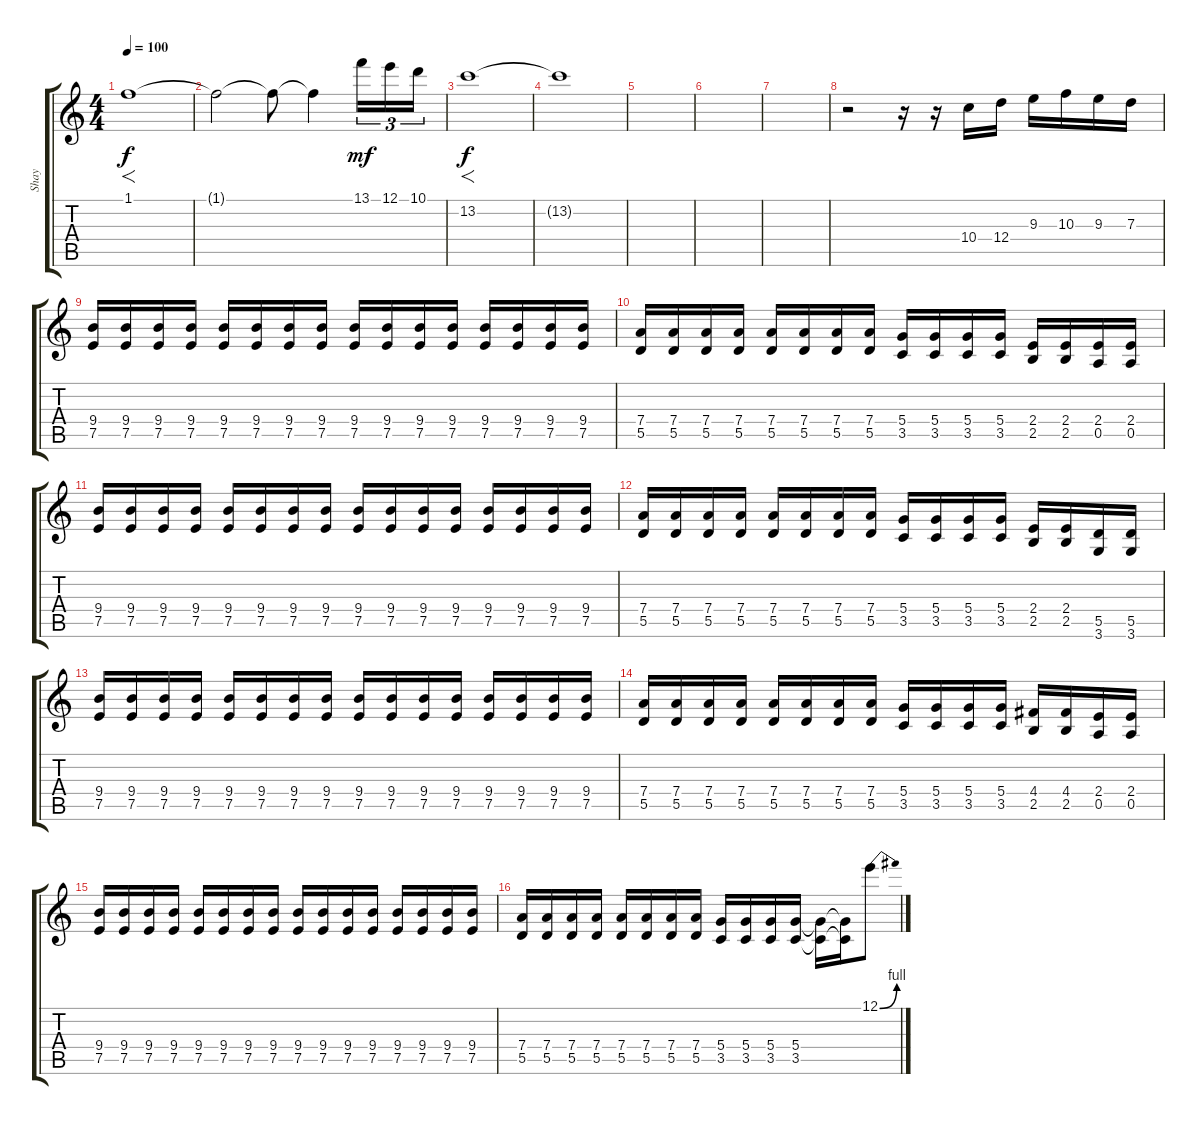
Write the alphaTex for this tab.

\track ("Shay" "Shay") {instrument distortionguitar}
\staff {score tabs}
\tuning (E4 B3 G3 D3 A2 E2) {hide}
\ts (4 4)
\tempo 100
\clef g2
\ks c
1.1.1{f dy f} |
1.1{t}.2 1.1{t}.8 1.1{t}.4 13.1.16{tu (3 2) dy mf} 12.1.16{tu (3 2)} 10.1.16{tu (3 2)} |
13.2.1{f dy f} |
13.2{t}.1 |
|
|
|
r.2 r.16 r.16 10.4.16 12.4.16 9.3.16 10.3.16 9.3.16 7.3.16 |
(9.4 7.5).16 (9.4 7.5).16 (9.4 7.5).16 (9.4 7.5).16 (9.4 7.5).16 (9.4 7.5).16 (9.4 7.5).16 (9.4 7.5).16 (9.4 7.5).16 (9.4 7.5).16 (9.4 7.5).16 (9.4 7.5).16 (9.4 7.5).16 (9.4 7.5).16 (9.4 7.5).16 (9.4 7.5).16 |
(7.4 5.5).16 (7.4 5.5).16 (7.4 5.5).16 (7.4 5.5).16 (7.4 5.5).16 (7.4 5.5).16 (7.4 5.5).16 (7.4 5.5).16 (5.4 3.5).16 (5.4 3.5).16 (5.4 3.5).16 (5.4 3.5).16 (2.4 2.5).16 (2.4 2.5).16 (2.4 0.5).16 (2.4 0.5).16 |
(9.4 7.5).16 (9.4 7.5).16 (9.4 7.5).16 (9.4 7.5).16 (9.4 7.5).16 (9.4 7.5).16 (9.4 7.5).16 (9.4 7.5).16 (9.4 7.5).16 (9.4 7.5).16 (9.4 7.5).16 (9.4 7.5).16 (9.4 7.5).16 (9.4 7.5).16 (9.4 7.5).16 (9.4 7.5).16 |
(7.4 5.5).16 (7.4 5.5).16 (7.4 5.5).16 (7.4 5.5).16 (7.4 5.5).16 (7.4 5.5).16 (7.4 5.5).16 (7.4 5.5).16 (5.4 3.5).16 (5.4 3.5).16 (5.4 3.5).16 (5.4 3.5).16 (2.4 2.5).16 (2.4 2.5).16 (5.5 3.6).16 (5.5 3.6).16 |
(9.4 7.5).16 (9.4 7.5).16 (9.4 7.5).16 (9.4 7.5).16 (9.4 7.5).16 (9.4 7.5).16 (9.4 7.5).16 (9.4 7.5).16 (9.4 7.5).16 (9.4 7.5).16 (9.4 7.5).16 (9.4 7.5).16 (9.4 7.5).16 (9.4 7.5).16 (9.4 7.5).16 (9.4 7.5).16 |
(7.4 5.5).16 (7.4 5.5).16 (7.4 5.5).16 (7.4 5.5).16 (7.4 5.5).16 (7.4 5.5).16 (7.4 5.5).16 (7.4 5.5).16 (5.4 3.5).16 (5.4 3.5).16 (5.4 3.5).16 (5.4 3.5).16 (4.4 2.5).16 (4.4 2.5).16 (2.4 0.5).16 (2.4 0.5).16 |
(9.4 7.5).16 (9.4 7.5).16 (9.4 7.5).16 (9.4 7.5).16 (9.4 7.5).16 (9.4 7.5).16 (9.4 7.5).16 (9.4 7.5).16 (9.4 7.5).16 (9.4 7.5).16 (9.4 7.5).16 (9.4 7.5).16 (9.4 7.5).16 (9.4 7.5).16 (9.4 7.5).16 (9.4 7.5).16 |
(7.4 5.5).16 (7.4 5.5).16 (7.4 5.5).16 (7.4 5.5).16 (7.4 5.5).16 (7.4 5.5).16 (7.4 5.5).16 (7.4 5.5).16 (5.4 3.5).16 (5.4 3.5).16 (5.4 3.5).16 (5.4 3.5).16 (5.4{t} 3.5{t}).16 (5.4{t} 3.5{t}).16 12.1{be (bend 0 0 60 4)}.8
